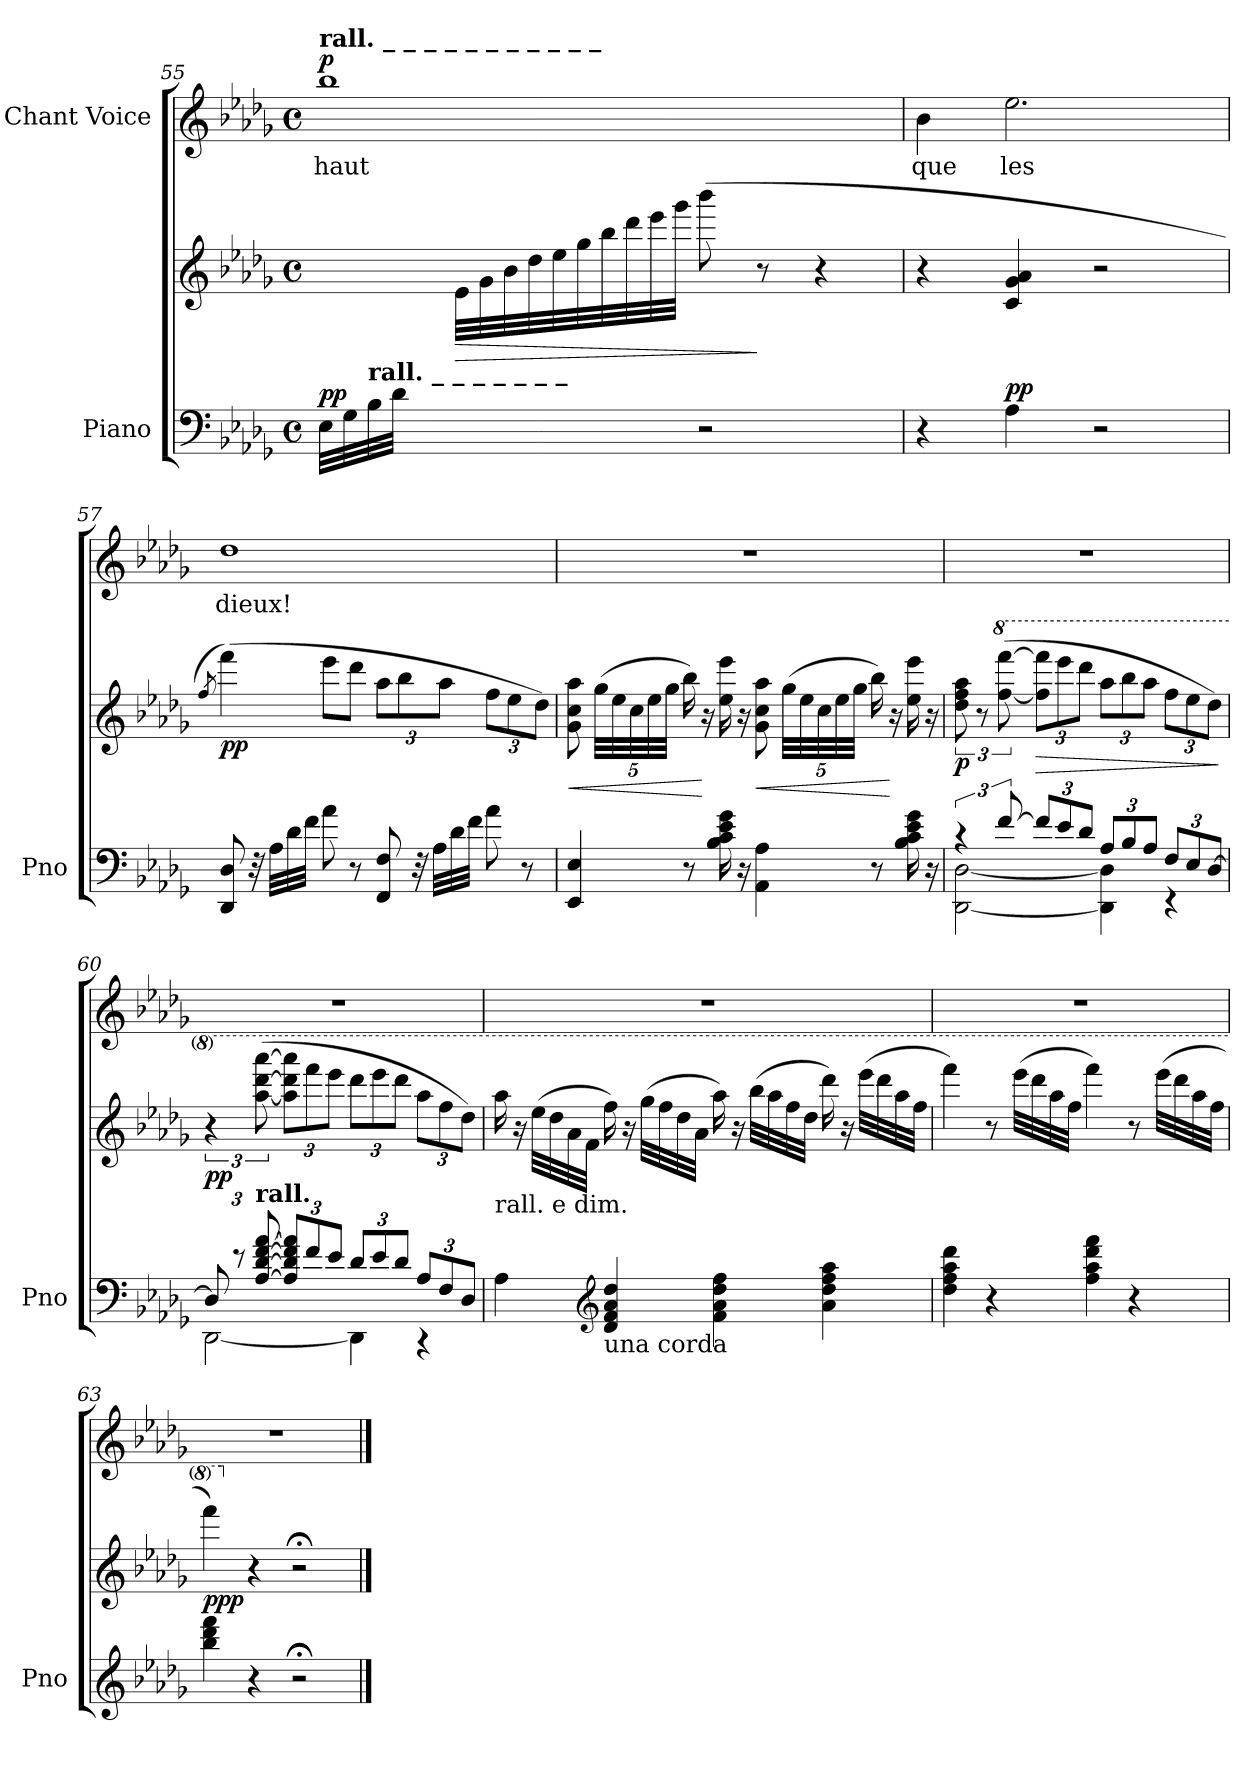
**kern	**kern	**dynam	**kern	**text	**dynam
*part2	*part2	*part2	*part1	*part1	*part1
*staff3	*staff2	*staff2/3	*staff1	*staff1	*staff1
*I"Piano	*	*	*I"Chant Voice	*	*
*I'Pno	*	*	*	*	*
*clefF4	*clefG2	*	*clefG2	*	*
*k[b-e-a-d-g-]	*k[b-e-a-d-g-]	*	*k[b-e-a-d-g-]	*	*
*M4/4	*M4/4	*	*M4/4	*	*
*met(c)	*met(c)	*	*met(c)	*	*
=55	=55	=55	=55	=55	=55
!	!	!	!LO:TX:a:B:t=rall.     _      _     _     _     _     _     _     _     _     _     _	!	!
!	!	!LO:DY:a=2	!	!LO:LY:b	!LO:DY:a
(32E-\LLL	8ryy	pp	1bb-	haut	p
32G-\	.	.	.	.	.
!LO:TX:a:B:t=rall.   _          _          _          _          _          _          _	!	!	!	!	!
32B-\	.	.	.	.	.
32d-\JJJ	.	.	.	.	.
16ryy	16ryy	.	.	.	.
!	!	!LO:HP:b	!	!	!
16ryy	32e-\LLL	>	.	.	.
.	32g-\	.	.	.	.
4ryy	32b-\	.	.	.	.
.	32dd-\	.	.	.	.
.	32ee-\	.	.	.	.
.	32gg-\	.	.	.	.
.	32bb-\	.	.	.	.
.	32ddd-\	.	.	.	.
.	32eee-\	.	.	.	.
.	32ggg-\JJJ	.	.	.	.
2r	(8bbb-\	.	.	.	.
.	8r	]	.	.	.
.	4r	.	.	.	.
=56	=56	=56	=56	=56	=56
!	!	!	!	!LO:LY:b	!
4r	4r	.	4b-\	que	.
!	!	!LO:DY:a=2	!	!LO:LY:b	!
4A-\	4c/ 4g-/ 4a-/	pp	2.ee-\	les	.
2r	2r	.	.	.	.
!!LO:LB:g=z
=57	=57	=57	=57	=57	=57
.	8qff/	.	.	.	.
!	!	!LO:DY:b	!	!LO:LY:b	!
8DD-/ 8D-/	(>4fff\)	pp	1dd-	dieux!	.
32r	.	.	.	.	.
32A-\LLL	.	.	.	.	.
32d-\	.	.	.	.	.
32f\JJJ	.	.	.	.	.
8a-\	8eee-\L	.	.	.	.
8r	8ddd-\J	.	.	.	.
8FF/ 8F/	12aa-\L	.	.	.	.
.	12bb-\	.	.	.	.
32r	.	.	.	.	.
32A-\LLL	.	.	.	.	.
.	12aa-\J	.	.	.	.
32d-\	.	.	.	.	.
32f\JJJ	.	.	.	.	.
8a-\	12ff\L	.	.	.	.
.	12ee-\	.	.	.	.
8r	.	.	.	.	.
.	12dd-\J)	.	.	.	.
!!LO:LB:g=z
=58	=58	=58	=58	=58	=58
!	!	!LO:HP:b	!	!	!
4EE-/ 4E-/	8g-\ 8cc\ 8aa-\	<	1r	.	.
.	(40gg-\LLL	.	.	.	.
.	40ee-\	.	.	.	.
.	40cc\	.	.	.	.
.	40ee-\	.	.	.	.
.	40gg-\JJJ	.	.	.	.
8r	16bb-\)	.	.	.	.
.	16r	[	.	.	.
16B-\ 16c\ 16e-\ 16g-\	16ee-\ 16eee-\	.	.	.	.
16r	16r	.	.	.	.
!	!	!LO:HP:b	!	!	!
4AA-\ 4A-\	8g-\ 8cc\ 8aa-\	<	.	.	.
.	(40gg-\LLL	.	.	.	.
.	40ee-\	.	.	.	.
.	40cc\	.	.	.	.
.	40ee-\	.	.	.	.
.	40gg-\JJJ	.	.	.	.
8r	16bb-\)	.	.	.	.
.	16r	[	.	.	.
16B-\ 16c\ 16e-\ 16g-\	16ee-\ 16eee-\	.	.	.	.
16r	16r	.	.	.	.
!!LO:LB:g=z
=59	=59	=59	=59	=59	=59
*^	*	*	*	*	*
!	!	!	!LO:DY:b	!	!	!
6r	[2DD-\ [2D-\	12dd-\ 12ff\ 12aa-\	p	1r	.	.
.	.	12r	.	.	.	.
*	*	*8va	*	*	*	*
[<12f/	.	([12fff\ [12ffff\	.	.	.	.
*	*	*Xbrackettup	*	*	*	*
!	!	!	!LO:HP:b	!	!	!
12f/L]	.	12fff\] 12ffff\]L	>	.	.	.
12e-/	.	12eeee-\	.	.	.	.
12d-/J	.	12dddd-\J	.	.	.	.
*Xbrackettup	*	*	*	*	*	*
12A-/L	4DD-\] 4D-\]	12aaa-\L	.	.	.	.
12B-/	.	12bbb-\	.	.	.	.
12A-/J	.	12aaa-\J	.	.	.	.
12F/L	4r	12fff\L	.	.	.	.
12E-/	.	12eee-\	.	.	.	.
[12D-/J	.	12ddd-\J)	.	.	.	.
*v	*v	*	*	*	*	*
.	.	]	.	.	.
=60	=60	=60	=60	=60	=60
*^	*	*	*	*	*
*	*	*brackettup	*	*	*	*
!	!	!	!LO:DY:a=2	!	!	!
12D-/]	[2DD-\	6r	pp	1r	.	.
12r	.	.	.	.	.	.
!LO:TX:a:B:t=rall.	!	!	!	!	!	!
[<12A-/ [<12d-/ [12f/ [12a-/	.	([12aaa-\ [<12dddd-\ [12aaaa-\	.	.	.	.
*	*	*Xbrackettup	*	*	*	*
12A-/] 12d-/] 12f/] 12a-/]L	.	12aaa-\] 12dddd-\] 12aaaa-\]L	.	.	.	.
12f/	.	12ffff\	.	.	.	.
12e-/J	.	12eeee-\J	.	.	.	.
12d-/L	4DD-\]	12dddd-\L	.	.	.	.
12e-/	.	12eeee-\	.	.	.	.
12d-/J	.	12dddd-\J	.	.	.	.
12A-/L	4r	12aaa-\L	.	.	.	.
12F/	.	12fff\	.	.	.	.
12D-/J	.	12ddd-\J)	.	.	.	.
*v	*v	*	*	*	*	*
!!LO:LB:g=z
=61	=61	=61	=61	=61	=61
!	!LO:TX:b:t=rall.  e  dim.	!	!	!	!
4A-\	16aaa-\	.	1r	.	.
.	16r	.	.	.	.
.	(32eee-\LLL	.	.	.	.
.	32ddd-\	.	.	.	.
.	32aa-\	.	.	.	.
.	32ff\JJJ	.	.	.	.
*clefG2	*	*	*	*	*
!LO:TX:b:t=una corda	!	!	!	!	!
4d-/ 4f/ 4a-/ 4dd-/	16fff\)	.	.	.	.
.	16r	.	.	.	.
.	(32ggg-\LLL	.	.	.	.
.	32fff\	.	.	.	.
.	32ddd-\	.	.	.	.
.	32aa-\JJJ	.	.	.	.
4f\ 4a-\ 4dd-\ 4ff\	16aaa-\)	.	.	.	.
.	16r	.	.	.	.
.	(32bbb-\LLL	.	.	.	.
.	32aaa-\	.	.	.	.
.	32fff\	.	.	.	.
.	32ddd-\JJJ	.	.	.	.
4a-\ 4dd-\ 4ff\ 4aa-\	16dddd-\)	.	.	.	.
.	16r	.	.	.	.
.	(32eeee-\LLL	.	.	.	.
.	32dddd-\	.	.	.	.
.	32aaa-\	.	.	.	.
.	32fff\JJJ	.	.	.	.
!!LO:PB:g=z
=62	=62	=62	=62	=62	=62
4dd-\ 4ff\ 4aa-\ 4ddd-\	4ffff\)	.	1r	.	.
4r	8r	.	.	.	.
.	(32eeee-\LLL	.	.	.	.
.	32dddd-\	.	.	.	.
.	32aaa-\	.	.	.	.
.	32fff\JJJ	.	.	.	.
4ff\ 4aa-\ 4ddd-\ 4fff\	4ffff\)	.	.	.	.
4r	8r	.	.	.	.
.	(32eeee-\LLL	.	.	.	.
.	32dddd-\	.	.	.	.
.	32aaa-\	.	.	.	.
.	32fff\JJJ	.	.	.	.
=63	=63	=63	=63	=63	=63
!	!	!LO:DY:b	!	!	!
4bb-\ 4ddd-\ 4fff\	4ffff\)	ppp	1r	.	.
*	*X8va	*	*	*	*
4r	4r	.	.	.	.
2r;<	2r;<	.	.	.	.
==	==	==	==	==	==
*-	*-	*-	*-	*-	*-
